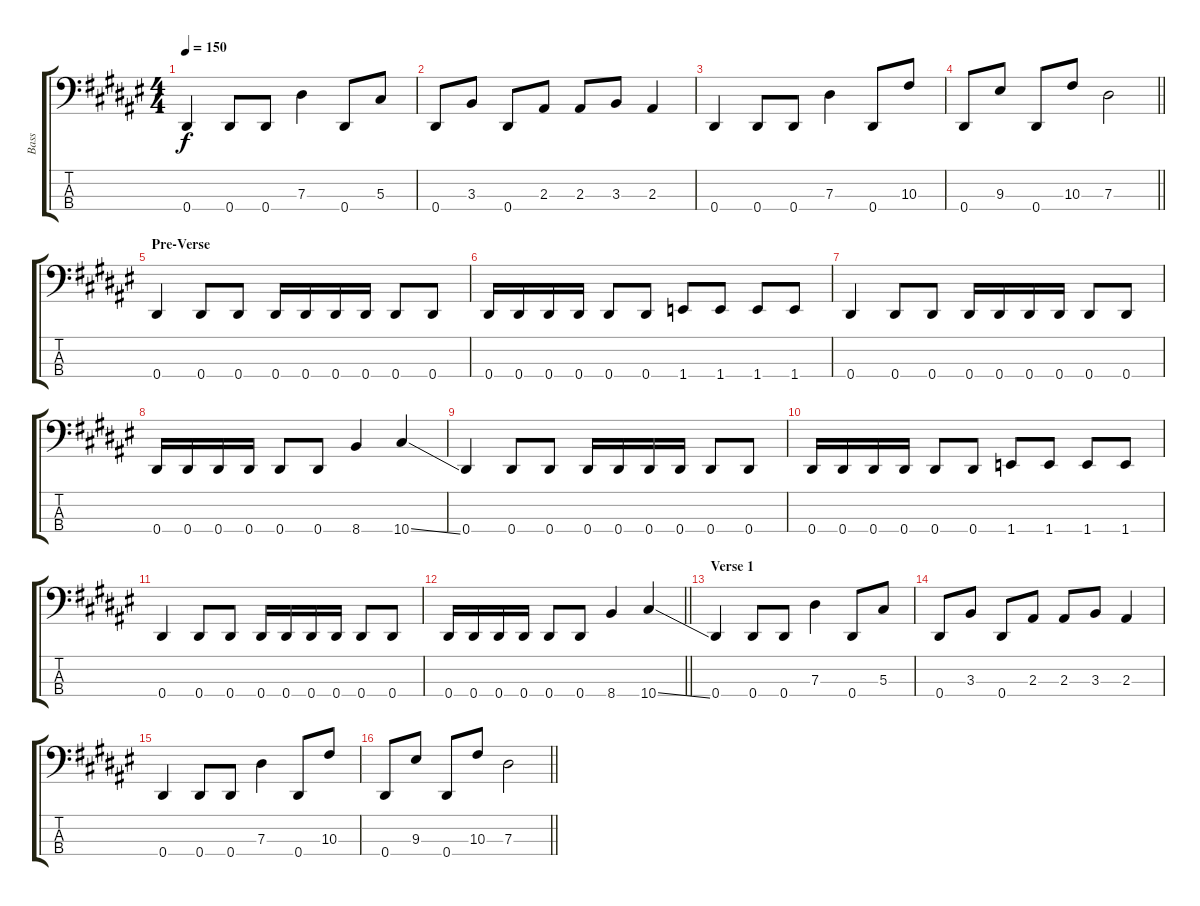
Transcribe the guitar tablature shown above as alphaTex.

\track ("Bass" "Bass") {instrument electricbasspick}
\staff {score tabs}
\tuning (Gb2 Db2 Ab1 Eb1) {hide}
\ts (4 4)
\tempo 150
\clef f4
\ks f#
0.4.4{dy f} 0.4.8 0.4.8 7.3.4 0.4.8 5.3.8 |
0.4.8 3.3.8 0.4.8 2.3.8 2.3.8 3.3.8 2.3.4 |
0.4.4 0.4.8 0.4.8 7.3.4 0.4.8 10.3.8 |
\barLineRight lightlight
0.4.8 9.3.8 0.4.8 10.3.8 7.3.2 |
\section ("" "Pre-Verse")
0.4.4 0.4.8 0.4.8 0.4.16 0.4.16 0.4.16 0.4.16 0.4.8 0.4.8 |
0.4.16 0.4.16 0.4.16 0.4.16 0.4.8 0.4.8 1.4.8 1.4.8 1.4.8 1.4.8 |
0.4.4 0.4.8 0.4.8 0.4.16 0.4.16 0.4.16 0.4.16 0.4.8 0.4.8 |
0.4.16 0.4.16 0.4.16 0.4.16 0.4.8 0.4.8 8.4.4 10.4{ss}.4 |
0.4.4 0.4.8 0.4.8 0.4.16 0.4.16 0.4.16 0.4.16 0.4.8 0.4.8 |
0.4.16 0.4.16 0.4.16 0.4.16 0.4.8 0.4.8 1.4.8 1.4.8 1.4.8 1.4.8 |
0.4.4 0.4.8 0.4.8 0.4.16 0.4.16 0.4.16 0.4.16 0.4.8 0.4.8 |
\barLineRight lightlight
0.4.16 0.4.16 0.4.16 0.4.16 0.4.8 0.4.8 8.4.4 10.4{ss}.4 |
\section ("" "Verse 1")
0.4.4 0.4.8 0.4.8 7.3.4 0.4.8 5.3.8 |
0.4.8 3.3.8 0.4.8 2.3.8 2.3.8 3.3.8 2.3.4 |
0.4.4 0.4.8 0.4.8 7.3.4 0.4.8 10.3.8 |
\barLineRight lightlight
0.4.8 9.3.8 0.4.8 10.3.8 7.3.2
